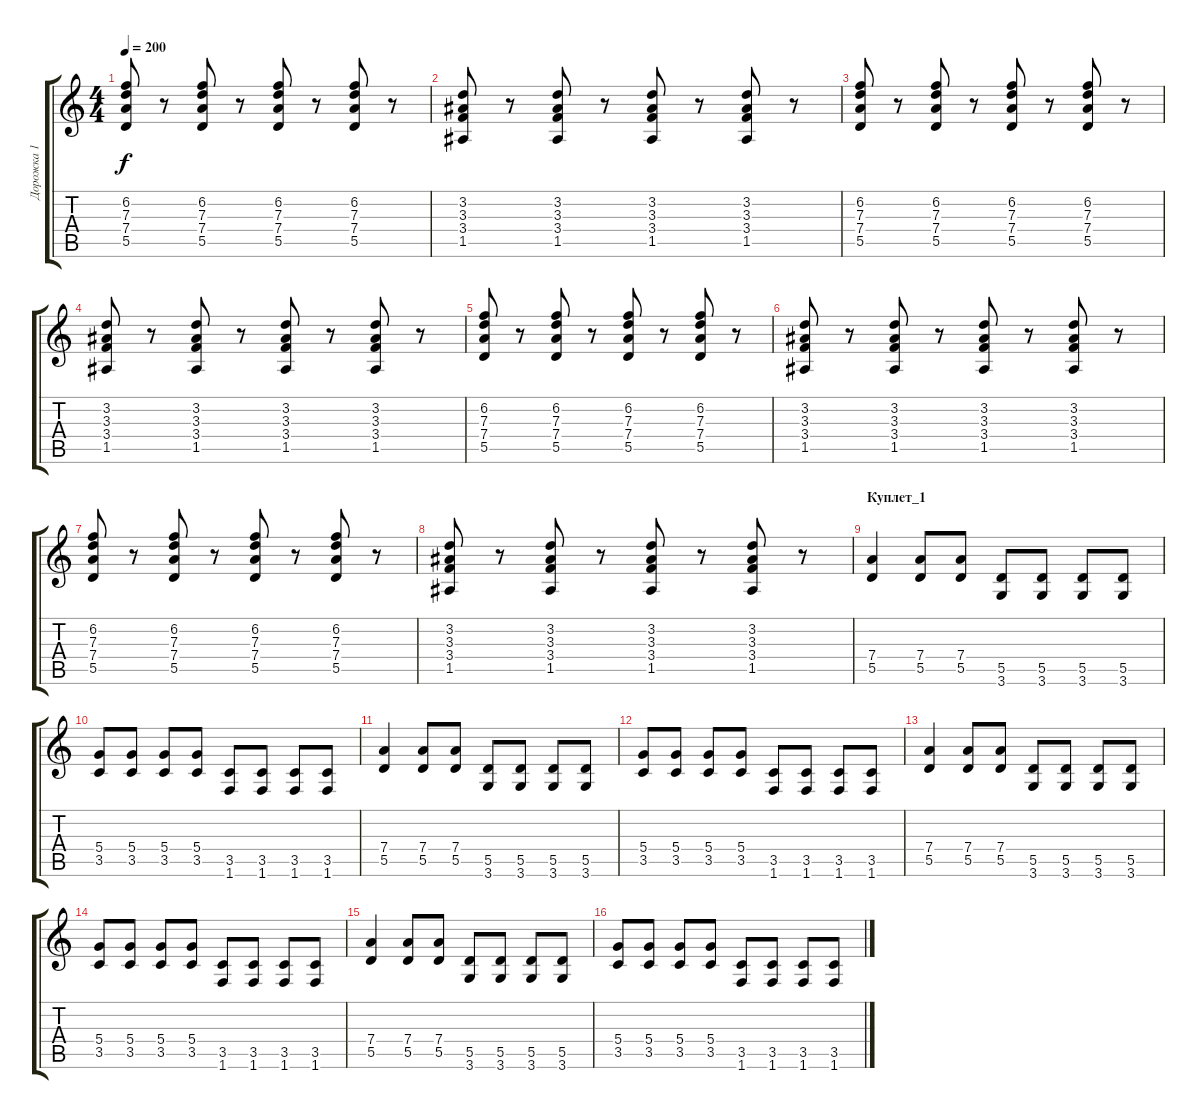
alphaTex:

\track ("Дорожка 1" "Дорожка 1") {instrument distortionguitar}
\staff {score tabs}
\tuning (E4 B3 G3 D3 A2 E2) {hide}
\ts (4 4)
\tempo 200
\clef g2
\ks c
(6.2 7.3 7.4 5.5).8{dy f instrument distortionguitar} r.8 (6.2 7.3 7.4 5.5).8 r.8 (6.2 7.3 7.4 5.5).8 r.8 (6.2 7.3 7.4 5.5).8 r.8 |
(3.2 3.3 3.4 1.5).8 r.8 (3.2 3.3 3.4 1.5).8 r.8 (3.2 3.3 3.4 1.5).8 r.8 (3.2 3.3 3.4 1.5).8 r.8 |
(6.2 7.3 7.4 5.5).8 r.8 (6.2 7.3 7.4 5.5).8 r.8 (6.2 7.3 7.4 5.5).8 r.8 (6.2 7.3 7.4 5.5).8 r.8 |
(3.2 3.3 3.4 1.5).8 r.8 (3.2 3.3 3.4 1.5).8 r.8 (3.2 3.3 3.4 1.5).8 r.8 (3.2 3.3 3.4 1.5).8 r.8 |
(6.2 7.3 7.4 5.5).8 r.8 (6.2 7.3 7.4 5.5).8 r.8 (6.2 7.3 7.4 5.5).8 r.8 (6.2 7.3 7.4 5.5).8 r.8 |
(3.2 3.3 3.4 1.5).8 r.8 (3.2 3.3 3.4 1.5).8 r.8 (3.2 3.3 3.4 1.5).8 r.8 (3.2 3.3 3.4 1.5).8 r.8 |
(6.2 7.3 7.4 5.5).8 r.8 (6.2 7.3 7.4 5.5).8 r.8 (6.2 7.3 7.4 5.5).8 r.8 (6.2 7.3 7.4 5.5).8 r.8 |
(3.2 3.3 3.4 1.5).8 r.8 (3.2 3.3 3.4 1.5).8 r.8 (3.2 3.3 3.4 1.5).8 r.8 (3.2 3.3 3.4 1.5).8 r.8 |
\section ("" "Куплет_1")
(7.4 5.5).4 (7.4 5.5).8 (7.4 5.5).8 (5.5 3.6).8 (5.5 3.6).8 (5.5 3.6).8 (5.5 3.6).8 |
(5.4 3.5).8 (5.4 3.5).8 (5.4 3.5).8 (5.4 3.5).8 (3.5 1.6).8 (3.5 1.6).8 (3.5 1.6).8 (3.5 1.6).8 |
(7.4 5.5).4 (7.4 5.5).8 (7.4 5.5).8 (5.5 3.6).8 (5.5 3.6).8 (5.5 3.6).8 (5.5 3.6).8 |
(5.4 3.5).8 (5.4 3.5).8 (5.4 3.5).8 (5.4 3.5).8 (3.5 1.6).8 (3.5 1.6).8 (3.5 1.6).8 (3.5 1.6).8 |
(7.4 5.5).4 (7.4 5.5).8 (7.4 5.5).8 (5.5 3.6).8 (5.5 3.6).8 (5.5 3.6).8 (5.5 3.6).8 |
(5.4 3.5).8 (5.4 3.5).8 (5.4 3.5).8 (5.4 3.5).8 (3.5 1.6).8 (3.5 1.6).8 (3.5 1.6).8 (3.5 1.6).8 |
(7.4 5.5).4 (7.4 5.5).8 (7.4 5.5).8 (5.5 3.6).8 (5.5 3.6).8 (5.5 3.6).8 (5.5 3.6).8 |
(5.4 3.5).8 (5.4 3.5).8 (5.4 3.5).8 (5.4 3.5).8 (3.5 1.6).8 (3.5 1.6).8 (3.5 1.6).8 (3.5 1.6).8
